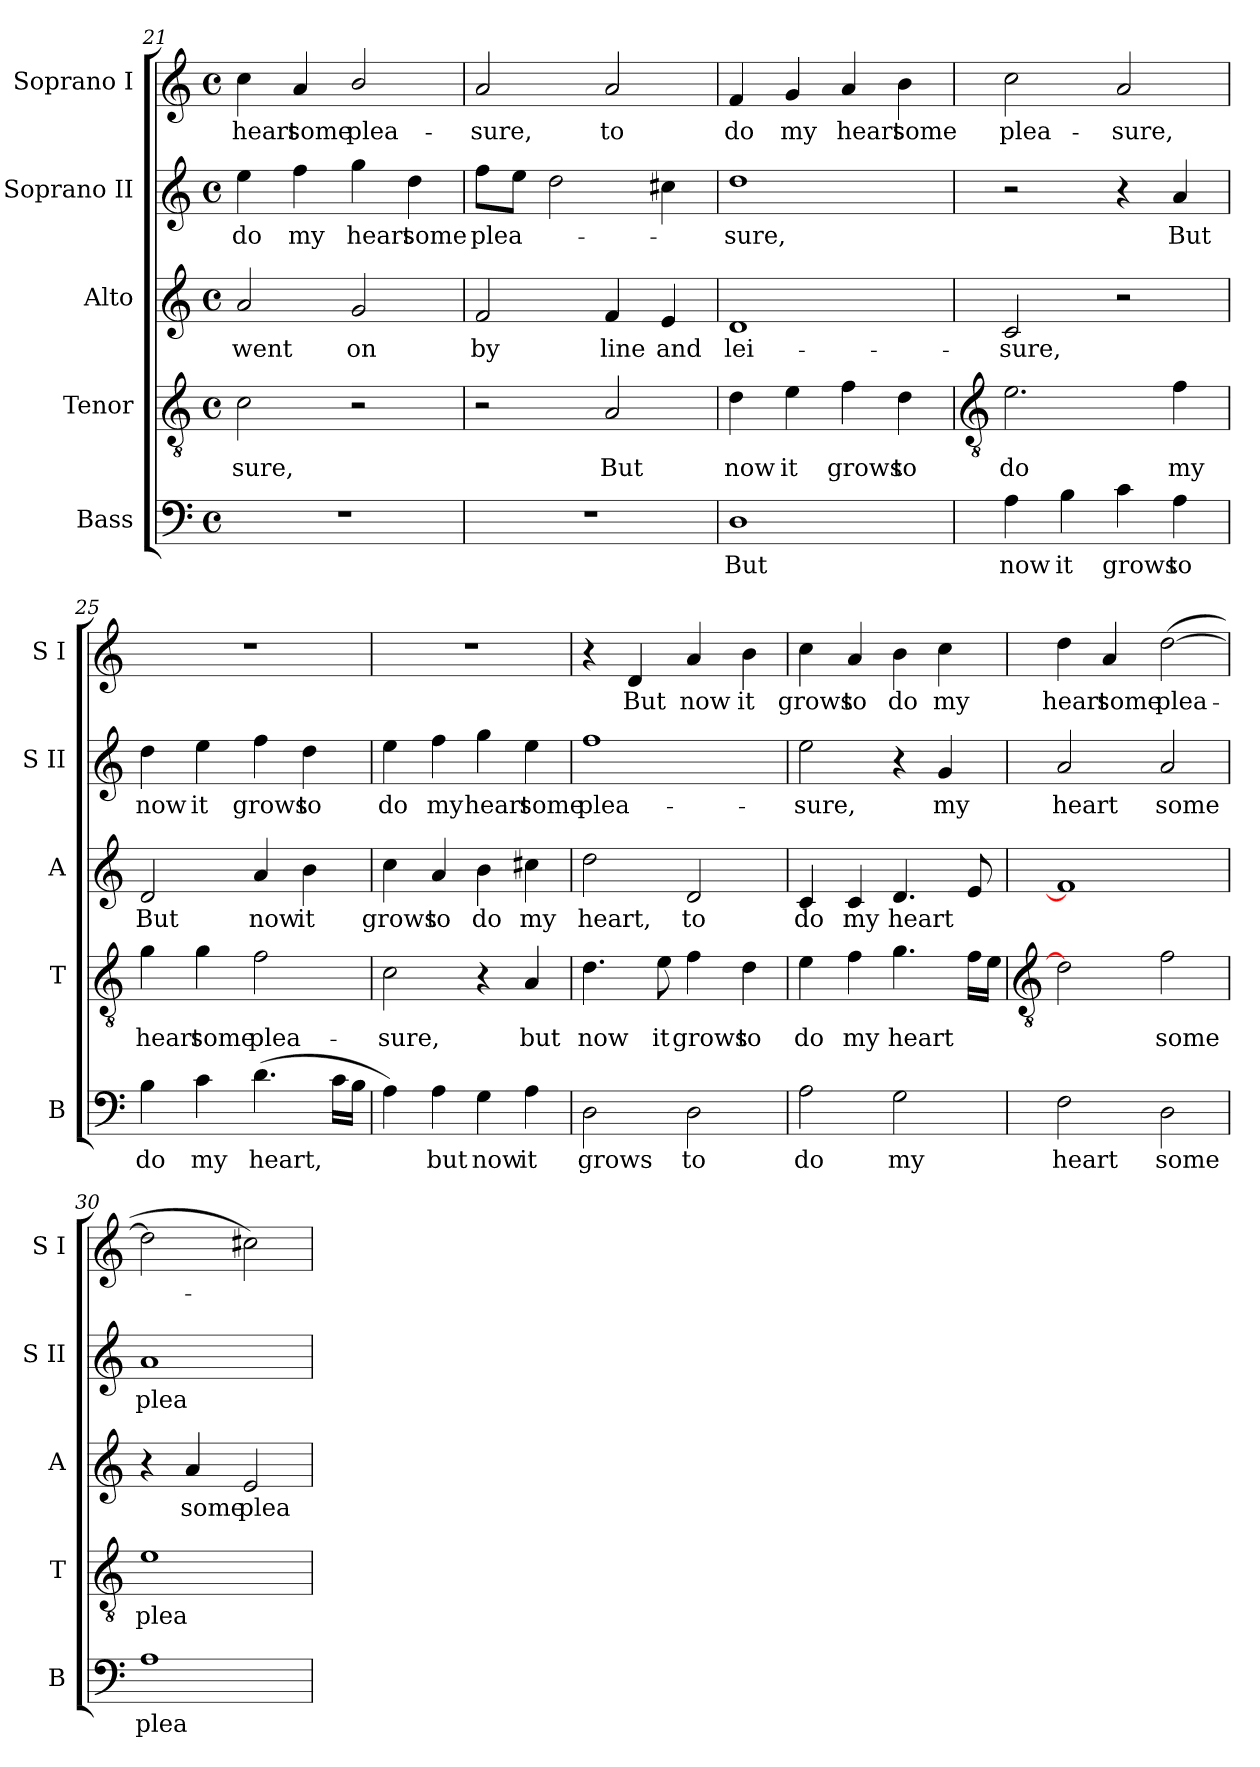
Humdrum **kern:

**kern	**text	**kern	**text	**kern	**text	**kern	**text	**kern	**text
*part5	*part5	*part4	*part4	*part3	*part3	*part2	*part2	*part1	*part1
*staff5	*staff5	*staff4	*staff4	*staff3	*staff3	*staff2	*staff2	*staff1	*staff1
*I"Bass	*	*I"Tenor	*	*I"Alto	*	*I"Soprano II	*	*I"Soprano I	*
*I'B	*	*I'T	*	*I'A	*	*I'S II	*	*I'S I	*
*clefF4	*	*clefGv2	*	*clefG2	*	*clefG2	*	*clefG2	*
*k[]	*	*k[]	*	*k[]	*	*k[]	*	*k[]	*
*C:	*	*C:	*	*C:	*	*C:	*	*C:	*
*M4/4	*	*M4/4	*	*M4/4	*	*M4/4	*	*M4/4	*
*met(c)	*	*met(c)	*	*met(c)	*	*met(c)	*	*met(c)	*
=21	=21	=21	=21	=21	=21	=21	=21	=21	=21
!	!	!	!LO:LY:b	!	!LO:LY:b	!	!LO:LY:b	!	!LO:LY:b
1r	.	2c	-sure,	2a	went	4ee	do	4cc	heart
!	!	!	!	!	!	!	!LO:LY:b	!	!LO:LY:b
.	.	.	.	.	.	4ff	my	4a	some
!	!	!	!	!	!LO:LY:b	!	!LO:LY:b	!	!LO:LY:b
.	.	2r	.	2g	on	4gg	heart	2b/	plea-
!	!	!	!	!	!	!	!LO:LY:b	!	!
.	.	.	.	.	.	4dd	some	.	.
=22	=22	=22	=22	=22	=22	=22	=22	=22	=22
!	!	!	!	!	!LO:LY:b	!	!LO:LY:b	!	!LO:LY:b
1r	.	2r	.	2f	by	8ffL	plea-	2a	-sure,
.	.	.	.	.	.	8eeJ	.	.	.
.	.	.	.	.	.	2dd	.	.	.
!	!	!	!LO:LY:b	!	!LO:LY:b	!	!	!	!LO:LY:b
.	.	2A	But	4f	line	.	.	2a	to
!	!	!	!	!	!LO:LY:b	!	!	!	!
.	.	.	.	4e	and	4cc#X	.	.	.
=23	=23	=23	=23	=23	=23	=23	=23	=23	=23
!	!LO:LY:b	!	!LO:LY:b	!	!LO:LY:b	!	!LO:LY:b	!	!LO:LY:b
1D	But	4d	now	1d	lei-	1dd	sure,	4f	do
!	!	!	!LO:LY:b	!	!	!	!	!	!LO:LY:b
.	.	4e	it	.	.	.	.	4g	my
!	!	!	!LO:LY:b	!	!	!	!	!	!LO:LY:b
.	.	4f	grows	.	.	.	.	4a	heart
!	!	!	!LO:LY:b	!	!	!	!	!	!LO:LY:b
.	.	4d	to	.	.	.	.	4b	some
!!LO:LB:g=z
=24	=24	=24	=24	=24	=24	=24	=24	=24	=24
*	*	*clefGv2	*	*	*	*	*	*	*
!	!LO:LY:b	!	!LO:LY:b	!	!LO:LY:b	!	!	!	!LO:LY:b
4A	now	2.e	do	2c	-sure,	2r	.	2cc	plea-
!	!LO:LY:b	!	!	!	!	!	!	!	!
4B	it	.	.	.	.	.	.	.	.
!	!LO:LY:b	!	!	!	!	!	!	!	!LO:LY:b
4c	grows	.	.	2r	.	4r	.	2a	-sure,
!	!LO:LY:b	!	!LO:LY:b	!	!	!	!LO:LY:b	!	!
4A	to	4f	my	.	.	4a	But	.	.
=25	=25	=25	=25	=25	=25	=25	=25	=25	=25
!	!LO:LY:b	!	!LO:LY:b	!	!LO:LY:b	!	!LO:LY:b	!	!
4B	do	4g	heart	2d	But	4dd	now	1r	.
!	!LO:LY:b	!	!LO:LY:b	!	!	!	!LO:LY:b	!	!
4c	my	4g	some	.	.	4ee	it	.	.
!	!LO:LY:b	!	!LO:LY:b	!	!LO:LY:b	!	!LO:LY:b	!	!
(>4.d	heart,	2f	plea-	4a	now	4ff	grows	.	.
!	!	!	!	!	!LO:LY:b	!	!LO:LY:b	!	!
.	.	.	.	4b	it	4dd	to	.	.
16cLL	.	.	.	.	.	.	.	.	.
16BJJ	.	.	.	.	.	.	.	.	.
=26	=26	=26	=26	=26	=26	=26	=26	=26	=26
!	!	!	!LO:LY:b	!	!LO:LY:b	!	!LO:LY:b	!	!
4A)	.	2c	-sure,	4cc	grows	4ee	do	1r	.
!	!LO:LY:b	!	!	!	!LO:LY:b	!	!LO:LY:b	!	!
4A	but	.	.	4a	to	4ff	my	.	.
!	!LO:LY:b	!	!	!	!LO:LY:b	!	!LO:LY:b	!	!
4G	now	4r	.	4b	do	4gg	heart	.	.
!	!LO:LY:b	!	!LO:LY:b	!	!LO:LY:b	!	!LO:LY:b	!	!
4A	it	4A	but	4cc#X	my	4ee	some	.	.
=27	=27	=27	=27	=27	=27	=27	=27	=27	=27
!	!LO:LY:b	!	!LO:LY:b	!	!LO:LY:b	!	!LO:LY:b	!	!
2D	grows	4.d	now	2dd	heart,	1ff	plea-	4r	.
!	!	!	!	!	!	!	!	!	!LO:LY:b
.	.	.	.	.	.	.	.	4d	But
!	!	!	!LO:LY:b	!	!	!	!	!	!
.	.	8e	it	.	.	.	.	.	.
!	!LO:LY:b	!	!LO:LY:b	!	!LO:LY:b	!	!	!	!LO:LY:b
2D	to	4f	grows	2d	to	.	.	4a	now
!	!	!	!LO:LY:b	!	!	!	!	!	!LO:LY:b
.	.	4d	to	.	.	.	.	4b	it
=28	=28	=28	=28	=28	=28	=28	=28	=28	=28
!	!LO:LY:b	!	!LO:LY:b	!	!LO:LY:b	!	!LO:LY:b	!	!LO:LY:b
2A	do	4e	do	4c	do	2ee	-sure,	4cc	grows
!	!	!	!LO:LY:b	!	!LO:LY:b	!	!	!	!LO:LY:b
.	.	4f	my	4c	my	.	.	4a	to
!	!LO:LY:b	!	!LO:LY:b	!	!LO:LY:b	!	!	!	!LO:LY:b
2G	my	4.g	heart	4.d	heart	4r	.	4b	do
!	!	!	!	!	!	!	!LO:LY:b	!	!LO:LY:b
.	.	.	.	.	.	4g	my	4cc	my
.	.	16fLL	.	8e	.	.	.	.	.
.	.	16eJJ	.	.	.	.	.	.	.
!!LO:LB:g=z
=29	=29	=29	=29	=29	=29	=29	=29	=29	=29
*	*	*clefGv2	*	*	*	*	*	*	*
!	!LO:LY:b	!	!	!	!	!	!LO:LY:b	!	!LO:LY:b
2F	heart	2d]	.	1f]	.	2a	heart	4dd	heart
!	!	!	!	!	!	!	!	!	!LO:LY:b
.	.	.	.	.	.	.	.	4a	some
!	!LO:LY:b	!	!LO:LY:b	!	!	!	!LO:LY:b	!	!LO:LY:b
2D	some	2f	some	.	.	2a	some	(>[2dd	plea-
=30	=30	=30	=30	=30	=30	=30	=30	=30	=30
!	!LO:LY:b	!	!LO:LY:b	!	!	!	!LO:LY:b	!	!
1A	plea-	1e	plea-	4r	.	1a	plea-	2dd]	.
!	!	!	!	!	!LO:LY:b	!	!	!	!
.	.	.	.	4a	some	.	.	.	.
!	!	!	!	!	!LO:LY:b	!	!	!	!
.	.	.	.	2e	plea-	.	.	2cc#X)	.
=	=	=	=	=	=	=	=	=	=
*-	*-	*-	*-	*-	*-	*-	*-	*-	*-
